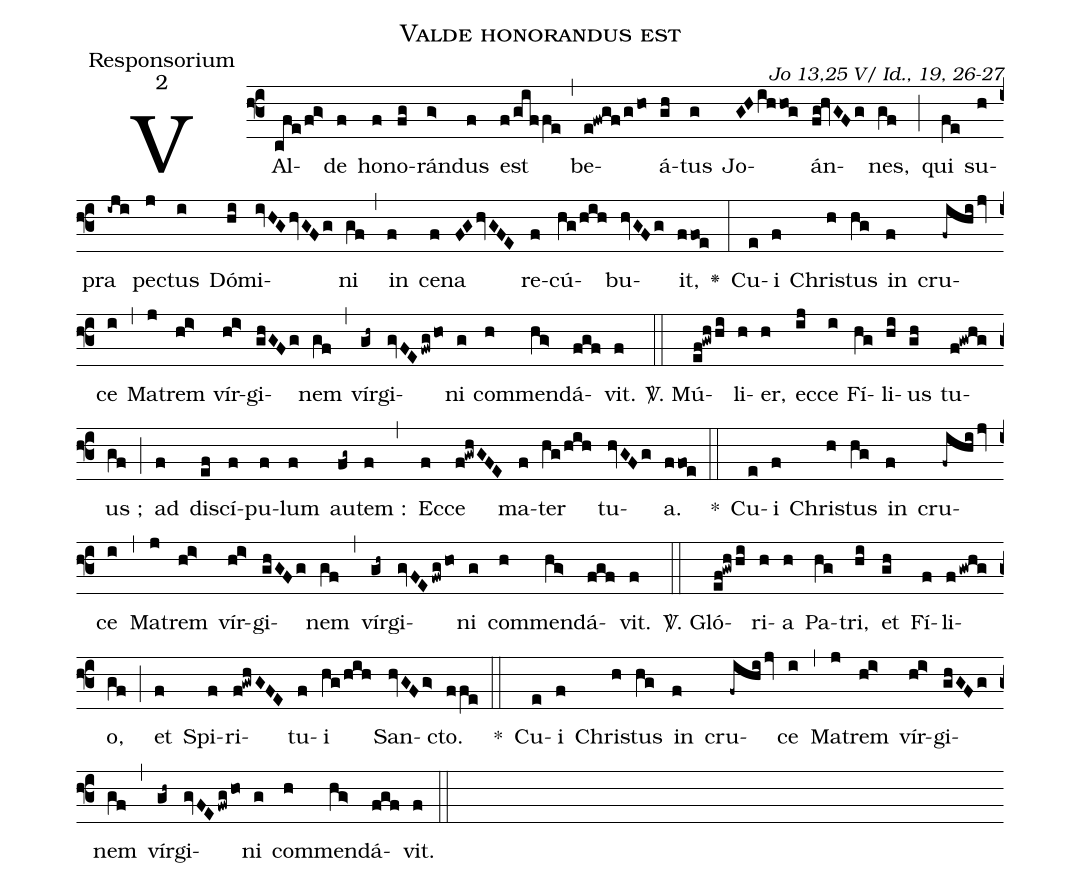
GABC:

name:Valde honorandus est;
office-part:Responsorium;
mode:2;
commentary:Jo 13,25 V/ Id., 19, 26-27;
%%
(f3)VAl(cfe/fg>)de(f) ho(f)no(fg)rán(g>)dus(f) est(f/giffe) (,) be(e!fwgf/gho)á(gh)tus(g) Jo(GHihhog)án(fg!hvGFg)nes,(gf) (;) qui(fe) su(h)pra(-iji) pe(j)ctus(i) Dó(hi)mi(ivHGhvGFg)ni(gf) (,) in(f) ce(f)na(FGhvGFE) re(f)cú(hg/hih)bu(hvGFg)it,(ffoe) <v>\greheightstar</v>(:) Cu(e)i(f) Chri(h)stus(hg) in(f) cru(-fihi/jv)ce(i) (,) Ma(j)trem(hi>) vír(hi>)gi(ghGFg)nem(gf) (,) vír(gh~)gi(gvFE/fwg/ho)ni(g) com(h)men(hg>)dá(fgf)vit.(f) (::)

<sp>V/</sp>. Mú(ef!gwhhi)li(h)er,(h) ec(ij)ce(i) Fí(hg)li(hi)us(gh) tu(f!gwhg)us ;(gf) (;) ad(f) di(ef)scí(f)pu(f)lum(f) au(fg~)tem :(f) (,) Ec(f)ce(f!gwhGFE) ma(f)ter(hg/hih) tu(hvGFg)a.(ffoe) (::)
*() Cu(e)i(f) Chri(h)stus(hg) in(f) cru(-fihi/jv)ce(i) (,) Ma(j)trem(hi>) vír(hi>)gi(ghGFg)nem(gf) (,) vír(gh~)gi(gvFE/fwg/ho)ni(g) com(h)men(hg>)dá(fgf)vit.(f) (::)

<sp>V/</sp>. Gló(ef!gwh/hi)ri(h)a(h) Pa(hg)tri,(hi) et(gh) Fí(f)li(fgwhg)o,(gf) (;)et(f) Spi(f)ri(f!gwhG!FE)tu(f)i(hg/hih) San(hvGFg>)cto.(ffe) (::)
*() Cu(e)i(f) Chri(h)stus(hg) in(f) cru(-fihi/jv)ce(i) (,) Ma(j)trem(hi>) vír(hi>)gi(ghGFg)nem(gf) (,) vír(gh~)gi(gvFE/fwg/ho)ni(g) com(h)men(hg>)dá(fgf)vit.(f) (::)
